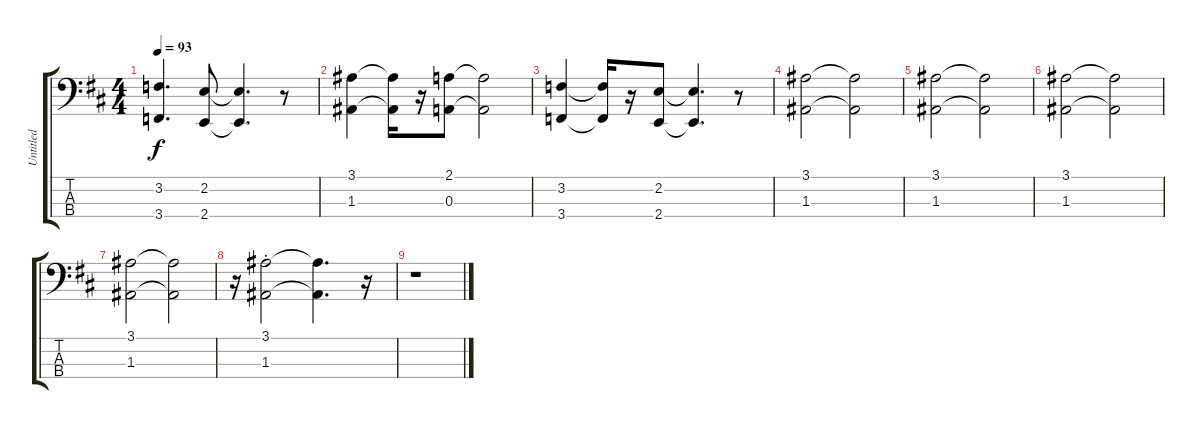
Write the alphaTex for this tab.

\track ("Untitled" "Untitled") {instrument fretlessbass}
\staff {score tabs}
\tuning (G2 D2 A1 D1) {hide}
\ts (4 4)
\tempo 93
\clef f4
\ks d
(3.2 3.4).4{d dy f} (2.2 2.4).8 (2.2{t} 2.4{t}).4{d} r.8 |
(3.1 1.3).4 (3.1{t} 1.3{t}).16 r.16 (2.1 0.3).8 (2.1{t} 0.3{t}).2 |
(3.2 3.4).4 (3.2{t} 3.4{t}).16 r.16 (2.2 2.4).8 (2.2{t} 2.4{t}).4{d} r.8 |
(3.1 1.3).2 (3.1{t} 1.3{t}).2 |
(3.1 1.3).2 (3.1{t} 1.3{t}).2 |
(3.1 1.3).2 (3.1{t} 1.3{t}).2 |
(3.1 1.3).2 (3.1{t} 1.3{t}).2 |
r.16 (3.1{st} 1.3{st}).2 (3.1{t} 1.3{t}).4{d} r.16 |
r.1
